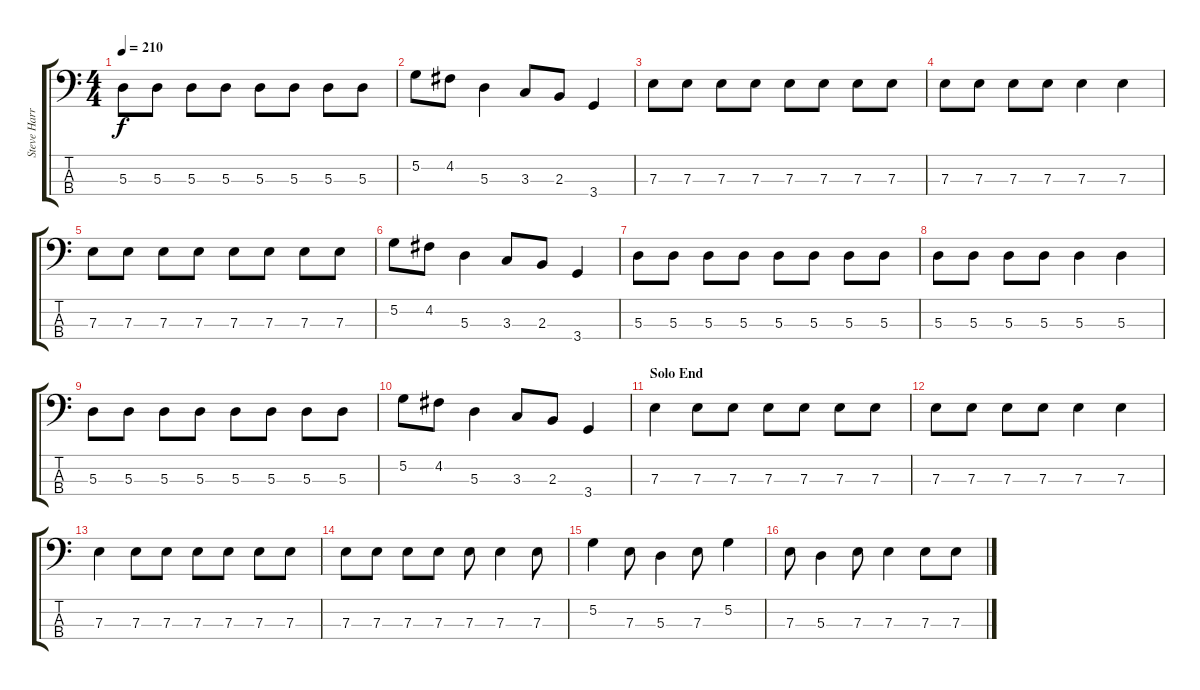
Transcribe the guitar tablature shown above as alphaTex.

\track ("Steve Harris" "Steve Harr") {instrument electricbassfinger}
\staff {score tabs}
\tuning (G2 D2 A1 E1) {hide}
\ts (4 4)
\tempo 210
\clef f4
\ks c
5.3.8{dy f} 5.3.8 5.3.8 5.3.8 5.3.8 5.3.8 5.3.8 5.3.8 |
5.2.8 4.2.8 5.3.4 3.3.8 2.3.8 3.4.4 |
7.3.8 7.3.8 7.3.8 7.3.8 7.3.8 7.3.8 7.3.8 7.3.8 |
7.3.8 7.3.8 7.3.8 7.3.8 7.3.4 7.3.4 |
7.3.8 7.3.8 7.3.8 7.3.8 7.3.8 7.3.8 7.3.8 7.3.8 |
5.2.8 4.2.8 5.3.4 3.3.8 2.3.8 3.4.4 |
5.3.8 5.3.8 5.3.8 5.3.8 5.3.8 5.3.8 5.3.8 5.3.8 |
5.3.8 5.3.8 5.3.8 5.3.8 5.3.4 5.3.4 |
5.3.8 5.3.8 5.3.8 5.3.8 5.3.8 5.3.8 5.3.8 5.3.8 |
5.2.8 4.2.8 5.3.4 3.3.8 2.3.8 3.4.4 |
\section ("" "Solo End")
7.3.4 7.3.8 7.3.8 7.3.8 7.3.8 7.3.8 7.3.8 |
7.3.8 7.3.8 7.3.8 7.3.8 7.3.4 7.3.4 |
7.3.4 7.3.8 7.3.8 7.3.8 7.3.8 7.3.8 7.3.8 |
7.3.8 7.3.8 7.3.8 7.3.8 7.3.8 7.3.4 7.3.8 |
5.2.4 7.3.8 5.3.4 7.3.8 5.2.4 |
7.3.8 5.3.4 7.3.8 7.3.4 7.3.8 7.3.8
